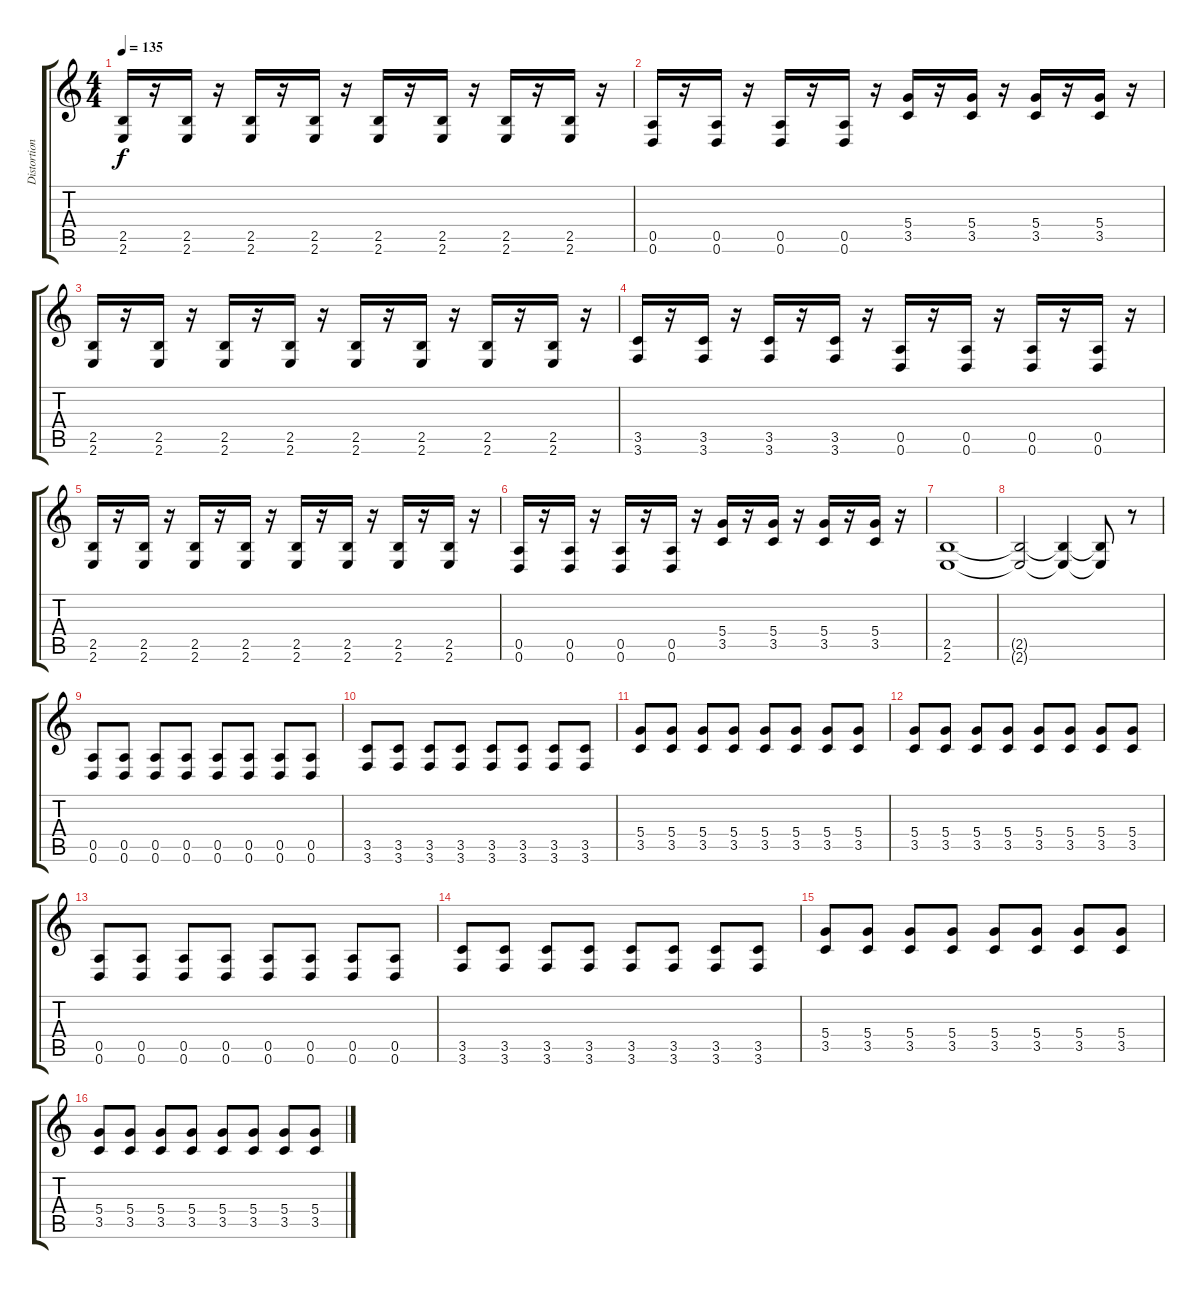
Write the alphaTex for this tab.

\track ("Distortion" "Distortion") {instrument overdrivenguitar}
\staff {score tabs}
\tuning (E4 B3 G3 D3 A2 D2) {hide}
\ts (4 4)
\tempo 135
\clef g2
\ks c
(2.5 2.6).16{dy f} r.16 (2.5 2.6).16 r.16 (2.5 2.6).16 r.16 (2.5 2.6).16 r.16 (2.5 2.6).16 r.16 (2.5 2.6).16 r.16 (2.5 2.6).16 r.16 (2.5 2.6).16 r.16 |
(0.5 0.6).16 r.16 (0.5 0.6).16 r.16 (0.5 0.6).16 r.16 (0.5 0.6).16 r.16 (5.4 3.5).16 r.16 (5.4 3.5).16 r.16 (5.4 3.5).16 r.16 (5.4 3.5).16 r.16 |
(2.5 2.6).16 r.16 (2.5 2.6).16 r.16 (2.5 2.6).16 r.16 (2.5 2.6).16 r.16 (2.5 2.6).16 r.16 (2.5 2.6).16 r.16 (2.5 2.6).16 r.16 (2.5 2.6).16 r.16 |
(3.5 3.6).16 r.16 (3.5 3.6).16 r.16 (3.5 3.6).16 r.16 (3.5 3.6).16 r.16 (0.5 0.6).16 r.16 (0.5 0.6).16 r.16 (0.5 0.6).16 r.16 (0.5 0.6).16 r.16 |
(2.5 2.6).16 r.16 (2.5 2.6).16 r.16 (2.5 2.6).16 r.16 (2.5 2.6).16 r.16 (2.5 2.6).16 r.16 (2.5 2.6).16 r.16 (2.5 2.6).16 r.16 (2.5 2.6).16 r.16 |
(0.5 0.6).16 r.16 (0.5 0.6).16 r.16 (0.5 0.6).16 r.16 (0.5 0.6).16 r.16 (5.4 3.5).16 r.16 (5.4 3.5).16 r.16 (5.4 3.5).16 r.16 (5.4 3.5).16 r.16 |
(2.5 2.6).1 |
(2.5{t} 2.6{t}).2 (2.5{t} 2.6{t}).4 (2.5{t} 2.6{t}).8 r.8 |
(0.5 0.6).8 (0.5 0.6).8 (0.5 0.6).8 (0.5 0.6).8 (0.5 0.6).8 (0.5 0.6).8 (0.5 0.6).8 (0.5 0.6).8 |
(3.5 3.6).8 (3.5 3.6).8 (3.5 3.6).8 (3.5 3.6).8 (3.5 3.6).8 (3.5 3.6).8 (3.5 3.6).8 (3.5 3.6).8 |
(5.4 3.5).8 (5.4 3.5).8 (5.4 3.5).8 (5.4 3.5).8 (5.4 3.5).8 (5.4 3.5).8 (5.4 3.5).8 (5.4 3.5).8 |
(5.4 3.5).8 (5.4 3.5).8 (5.4 3.5).8 (5.4 3.5).8 (5.4 3.5).8 (5.4 3.5).8 (5.4 3.5).8 (5.4 3.5).8 |
(0.5 0.6).8 (0.5 0.6).8 (0.5 0.6).8 (0.5 0.6).8 (0.5 0.6).8 (0.5 0.6).8 (0.5 0.6).8 (0.5 0.6).8 |
(3.5 3.6).8 (3.5 3.6).8 (3.5 3.6).8 (3.5 3.6).8 (3.5 3.6).8 (3.5 3.6).8 (3.5 3.6).8 (3.5 3.6).8 |
(5.4 3.5).8 (5.4 3.5).8 (5.4 3.5).8 (5.4 3.5).8 (5.4 3.5).8 (5.4 3.5).8 (5.4 3.5).8 (5.4 3.5).8 |
(5.4 3.5).8 (5.4 3.5).8 (5.4 3.5).8 (5.4 3.5).8 (5.4 3.5).8 (5.4 3.5).8 (5.4 3.5).8 (5.4 3.5).8
